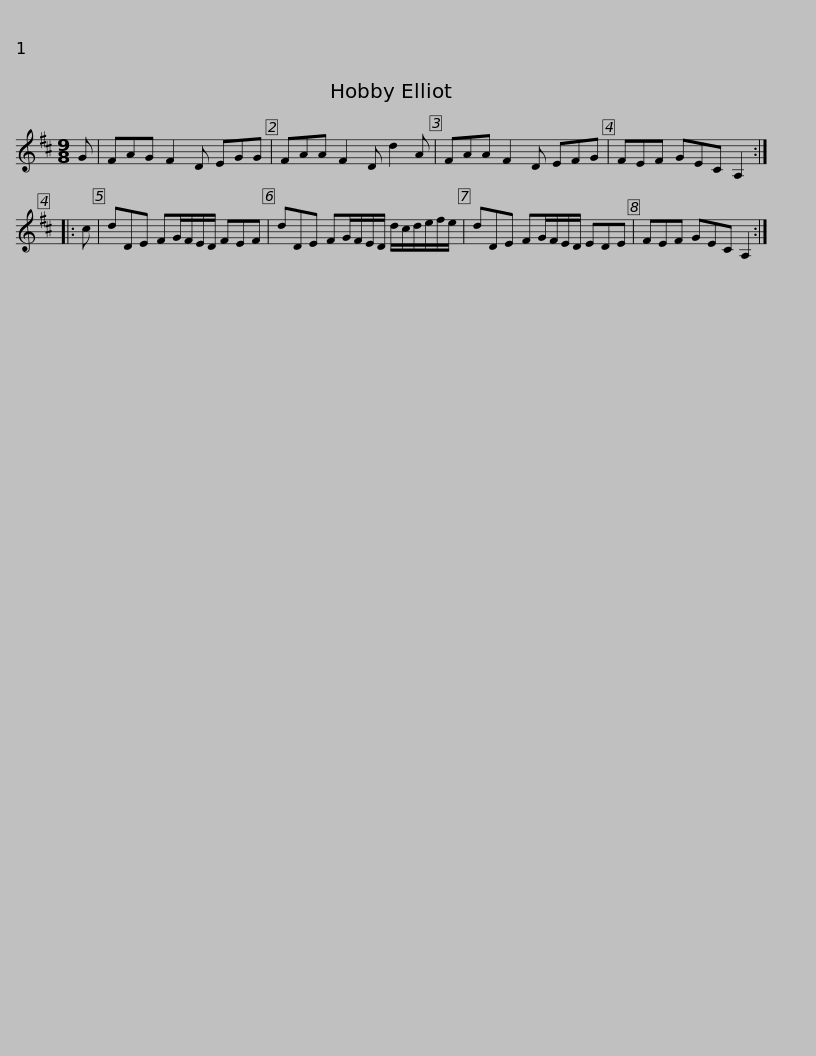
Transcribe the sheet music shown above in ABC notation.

X:1
L:1/8
M:9/8
I:linebreak $
K:D
V:1 treble
V:1
 G | FAG F2 D EGG | FAA F2 D d2 A | FAA F2 D EFG | FEF GEC A,2 :: %5
 c |$ dDE FG/F/E/D/ FEF | dDE FG/F/E/D/ d/c/d/e/f/e/ | dDE FG/F/E/D/ EDE | FEF GEC A,2 :| %10
